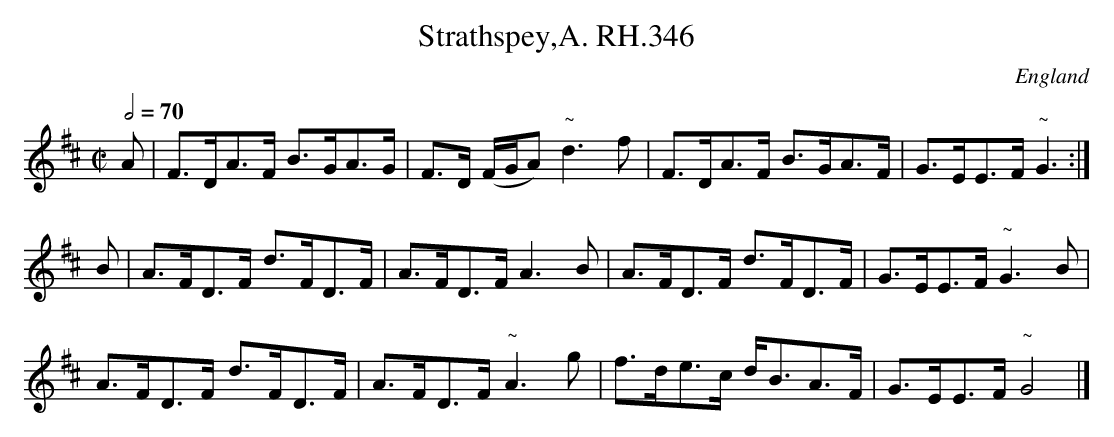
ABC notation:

X:1
T:Strathspey,A. RH.346
L:1/8
M:C|
O:England
Q:1/2=70
K:D
A|F>DA>F B>GA>G|F>D (F/G/A) "~"d3f|\
F>DA>F B>GA>F|G>EE>F"~"G3:|!
B|A>FD>F d>FD>F|A>FD>F A3B|\
A>FD>F d>FD>F|G>EE>F"~"G3B|!
A>FD>F d>FD>F|A>FD>F"~"A3g|\
f>de>c d<BA>F|G>EE>F"~"G4|]
